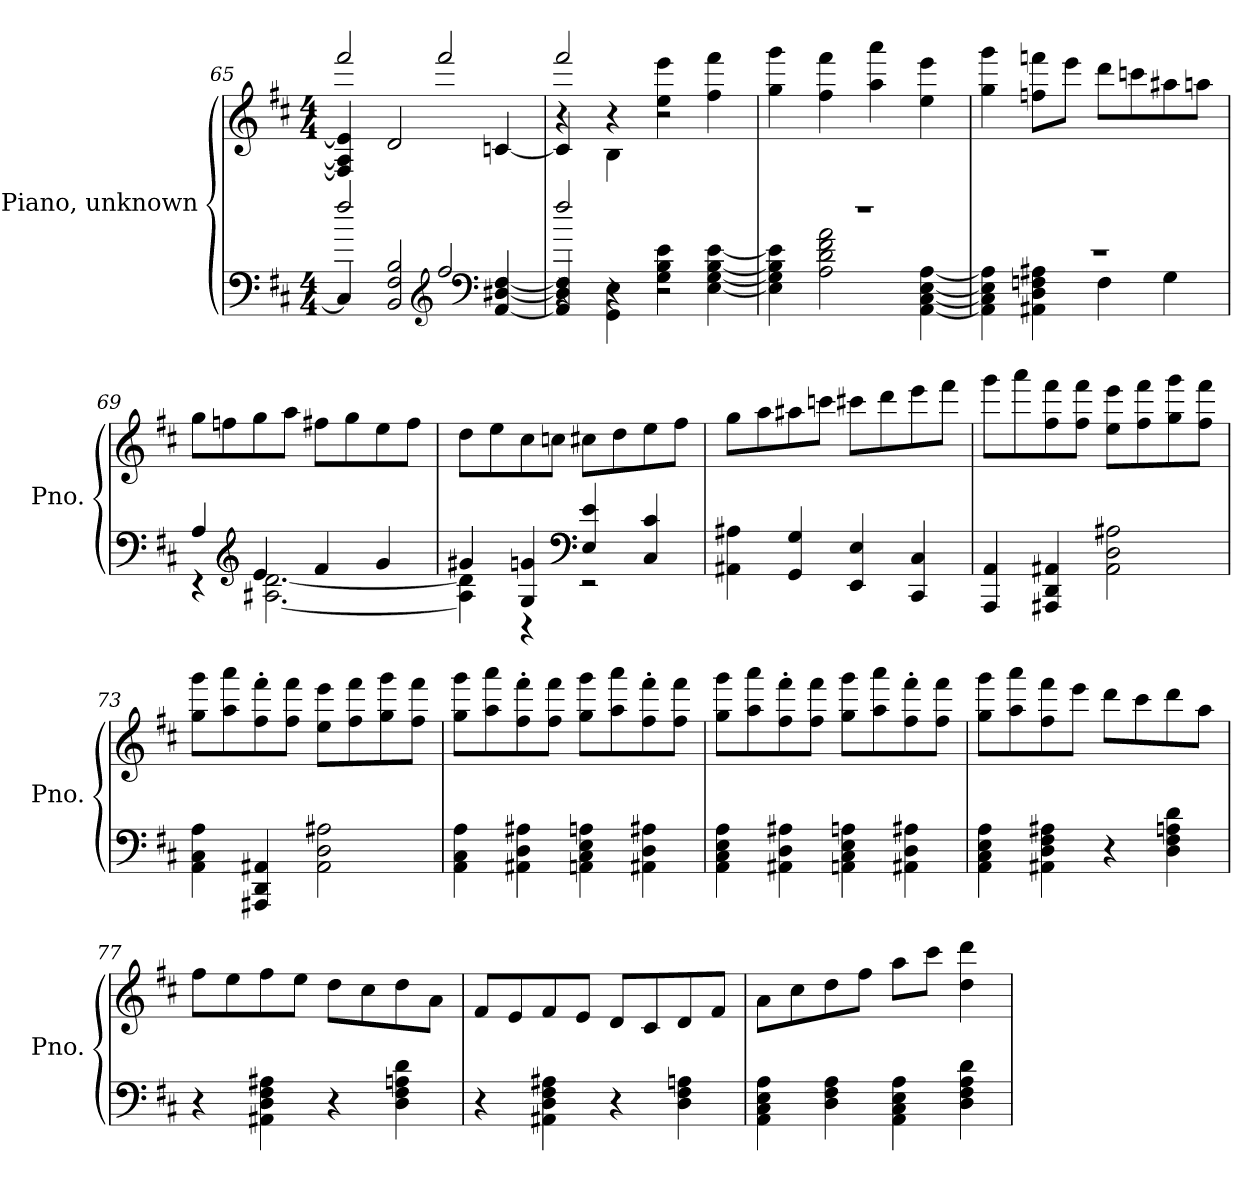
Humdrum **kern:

**kern	**kern
*part1	*part1
*staff2	*staff1
*I"Piano, unknown	*
*I'Pno.	*
*clefF4	*clefG2
*k[f#c#]	*k[f#c#]
*M4/4	*M4/4
=65	=65
*^	*^
2ff#/	4C#/]	2fff#/	4F#/] 4A#/] 4e/]
.	2BB/ 2F#/ 2B/	.	2d/
*clefG2	*	*	*
2ff#/	.	2fff#/	.
*clefF4	*	*	*
.	[4AA/ [4D#X/ [4F#/	.	[4cn/
=66	=66	=66	=66
*	*^	*	*^
2ff#/	4r	4AA/] 4D#/] 4F#/]	2fff#/	4r	4c/]
.	4GG\ 4E\	4r	.	4B\	4r
2r	4G\ 4B\ 4e\	2r	2r	4ee\ 4eee\	2r
.	[4E\ [4G\ [4B\ [4e\	.	.	4ff#\ 4fff#\	.
*	*v	*v	*	*	*
*	*	*v	*v	*v
=67	=67	=67
1r	4E\] 4G\] 4B\] 4e\]	4gg\ 4ggg\
.	2A\ 2d\ 2f#\ 2a\	4ff#\ 4fff#\
.	.	4aa\ 4aaa\
.	[4AA\ [4C#\ [4E\ [4A\	4ee\ 4eee\
!!LO:LB:g=z
=68	=68	=68
1r	4AA\] 4C#\] 4E\] 4A\]	4gg\ 4ggg\
.	4AA#X\ 4D\ 4Fn\ 4A#X\	8ffn\ 8fffn\L
.	.	8eee\J
.	4F\	8ddd\L
.	.	8cccn\
.	4G\	8aa#X\
.	.	8aan\J
=69	=69	=69
4A/	4r	8gg\L
.	.	8ffn\
*clefG2	*	*
4e/	[2.A#X\ [2.d\	8gg\
.	.	8aa\J
4f#/	.	8ff#X\L
.	.	8gg\
4g/	.	8ee\
.	.	8ff#\J
=70	=70	=70
4g#X/	4A#\] 4d\]	8dd\L
.	.	8ee\
4G/ 4gn/	4r	8cc#\
.	.	8ccn\J
*clefF4	*	*
4E/ 4e/	2r	8cc#X\L
.	.	8dd\
4C#/ 4c#/	.	8ee\
.	.	8ff#\J
*v	*v	*
!!LO:PB:g=z
=71	=71
4AA#X\ 4A#X\	8gg\L
.	8aa\
4GG/ 4G/	8aa#X\
.	8cccn\J
4EE/ 4E/	8ccc#X\L
.	8ddd\
4CC#/ 4C#/	8eee\
.	8fff#\J
=72	=72
4AAA/ 4AA/	8ggg\L
.	8aaa\
4AAA#X/ 4DD/ 4AA#X/	8ff#\ 8fff#\
.	8ff#\ 8fff#\J
2AA#\ 2D\ 2A#X\	8ee\ 8eee\L
.	8ff#\ 8fff#\
.	8gg\ 8ggg\
.	8ff#\ 8fff#\J
=73	=73
4AA\ 4C#\ 4A\	8gg\ 8ggg\L
.	8aa\ 8aaa\
4AAA#X/ 4DD/ 4AA#X/	8ff#\' 8fff#\'
.	8ff#\ 8fff#\J
2AA#\ 2D\ 2A#X\	8ee\ 8eee\L
.	8ff#\ 8fff#\
.	8gg\ 8ggg\
.	8ff#\ 8fff#\J
!!LO:LB:g=z
=74	=74
4AA\ 4C#\ 4A\	8gg\ 8ggg\L
.	8aa\ 8aaa\
4AA#X\ 4D\ 4A#X\	8ff#\' 8fff#\'
.	8ff#\ 8fff#\J
4AAn\ 4C#\ 4E\ 4An\	8gg\ 8ggg\L
.	8aa\ 8aaa\
4AA#X\ 4D\ 4A#X\	8ff#\' 8fff#\'
.	8ff#\ 8fff#\J
=75	=75
4AA\ 4C#\ 4E\ 4A\	8gg\ 8ggg\L
.	8aa\ 8aaa\
4AA#X\ 4D\ 4A#X\	8ff#\' 8fff#\'
.	8ff#\ 8fff#\J
4AAn\ 4C#\ 4E\ 4An\	8gg\ 8ggg\L
.	8aa\ 8aaa\
4AA#X\ 4D\ 4A#X\	8ff#\' 8fff#\'
.	8ff#\ 8fff#\J
=76	=76
4AA\ 4C#\ 4E\ 4A\	8gg\ 8ggg\L
.	8aa\ 8aaa\
4AA#X\ 4D\ 4F#\ 4A#X\	8ff#\ 8fff#\
.	8eee\J
4r	8ddd\L
.	8ccc#\
4D\ 4F#\ 4An\ 4d\	8ddd\
.	8aa\J
=77	=77
4r	8ff#\L
.	8ee\
4AA#X\ 4D\ 4F#\ 4A#X\	8ff#\
.	8ee\J
4r	8dd\L
.	8cc#\
4D\ 4F#\ 4An\ 4d\	8dd\
.	8a\J
!!LO:LB:g=z
=78	=78
4r	8f#/L
.	8e/
4AA#X\ 4D\ 4F#\ 4A#X\	8f#/
.	8e/J
4r	8d/L
.	8c#/
4D\ 4F#\ 4An\	8d/
.	8f#/J
=79	=79
4AA\ 4C#\ 4E\ 4A\	8a\L
.	8cc#\
4D\ 4F#\ 4A\	8dd\
.	8ff#\J
4AA\ 4C#\ 4E\ 4A\	8aa\L
.	8ccc#\J
4D\ 4F#\ 4A\ 4d\	4dd\ 4ddd\
=	=
*-	*-
